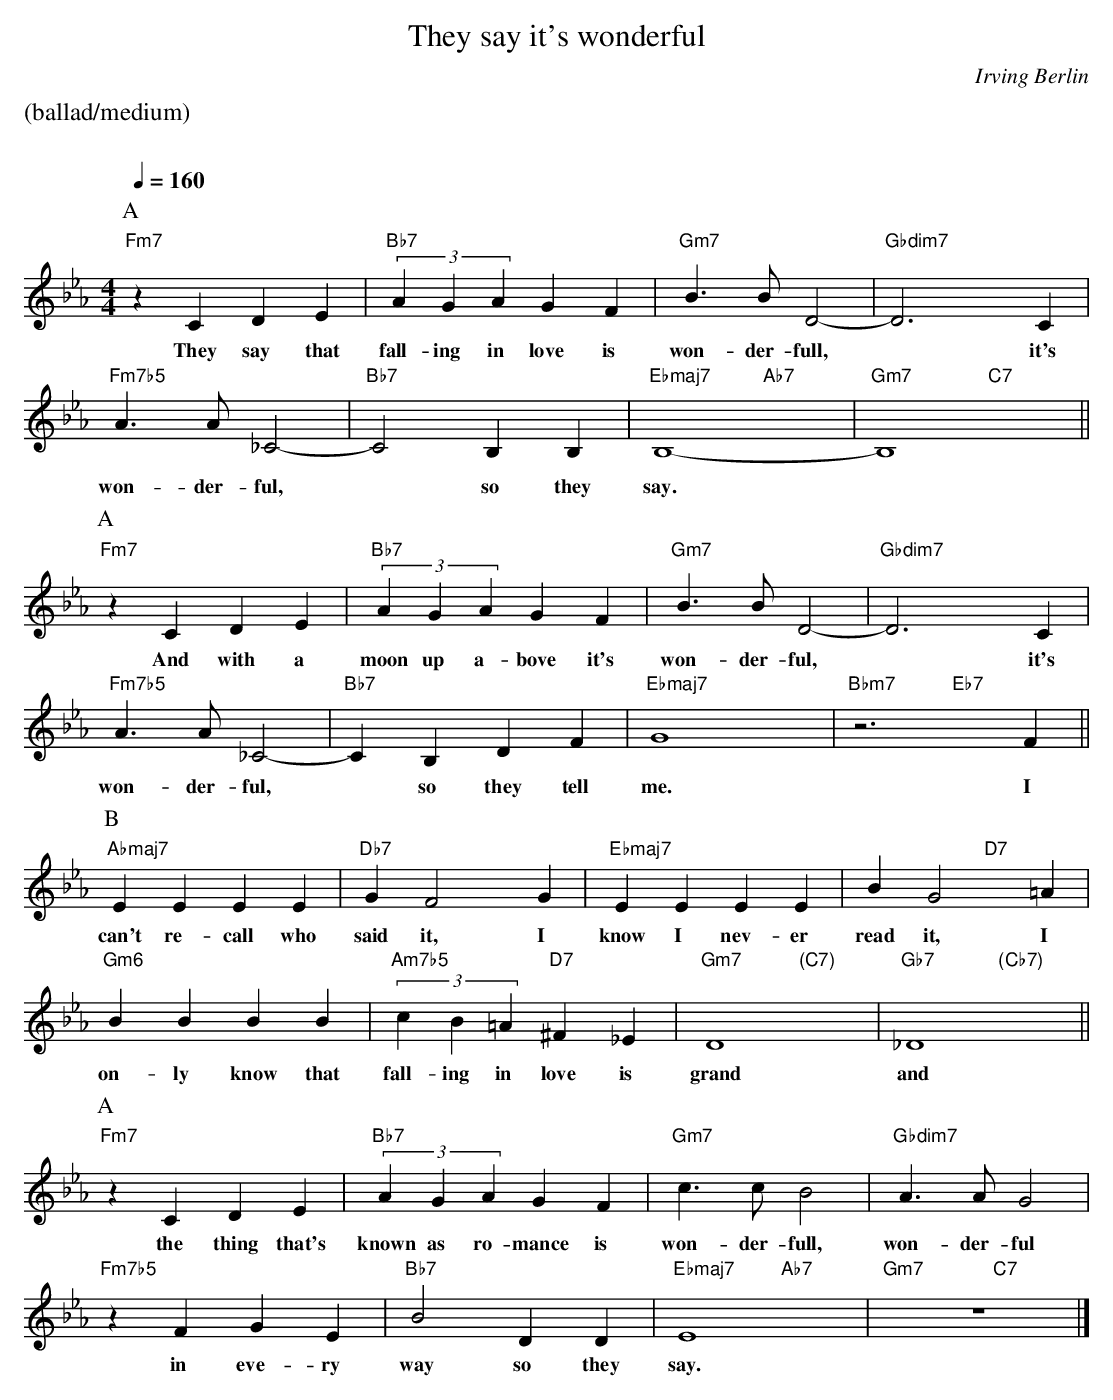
X:1
T: They say it's wonderful
M:4/4
L:1/4
C:Irving Berlin
Q:1/4=160
%%staves (chords melody)
K:Eb
%%text (ballad/medium)
%%vskip 20
P: A
V:chords
"Fm7"x2 x2 | "Bb7"x2 x2 | "Gm7"x2 x2 | "Gbdim7"x2 x2 |
"Fm7b5"x2 x2 | "Bb7"x2 x2 | "Ebmaj7"x2 "Ab7"x2 | "Gm7"x2 "C7"x2 ||
V:melody
zCDE | (3AGA GF | B>BD2- | D3C |
w:They say that fall-ing in love is won-der-full,* it's
A>A_C2- | C2B,B, | B,4- | B,4 ||
w:won-der-ful,* so they say.*
P: A
V:chords
"Fm7"x2 x2 | "Bb7"x2 x2 | "Gm7"x2 x2 | "Gbdim7"x2 x2 |
"Fm7b5"x2 x2 | "Bb7"x2 x2 | "Ebmaj7"x2 x2 | "Bbm7"x2 "Eb7"x2 ||
V:melody
zCDE | (3AGA GF | B>BD2- | D3C |
w:And with a moon up a-bove it's won-der-ful,* it's
A>A_C2- | CB,DF | G4 | z3F ||
w:won-der-ful,* so they tell me. I
P: B
V:chords
"Abmaj7"x2 x2 | "Db7"x2 x2 | "Ebmaj7"x2 x2 | x2 "D7"x2 |
"Gm6"x2 x2 | "Am7b5"x2 "D7"x2 | "Gm7"x2 "(C7)"x2 | "Gb7"x2 "(Cb7)"x2 ||
V:melody
EEEE | GF2G | EEEE | BG2=A |
w:can't re-call who said it, I know I nev-er read it, I
BBBB | (3cB=A ^F_E | D4 | _D4 ||
w:on-ly know that fall-ing in love is grand and
P: A
V:chords
"Fm7"x2 x2 | "Bb7"x2 x2 | "Gm7"x2 x2 | "Gbdim7"x2 x2 |
"Fm7b5"x2 x2 | "Bb7"x2 x2 | "Ebmaj7"x2 "Ab7"x2 | "Gm7"x2 "C7"x2 |]
V:melody
zCDE | (3AGA GF | c>cB2 | A>AG2 |
w:the thing that's known as ro-mance is won-der-full, won-der-ful
zFGE | B2DD | E4 | z4 |]
w:in eve-ry way so they say.
